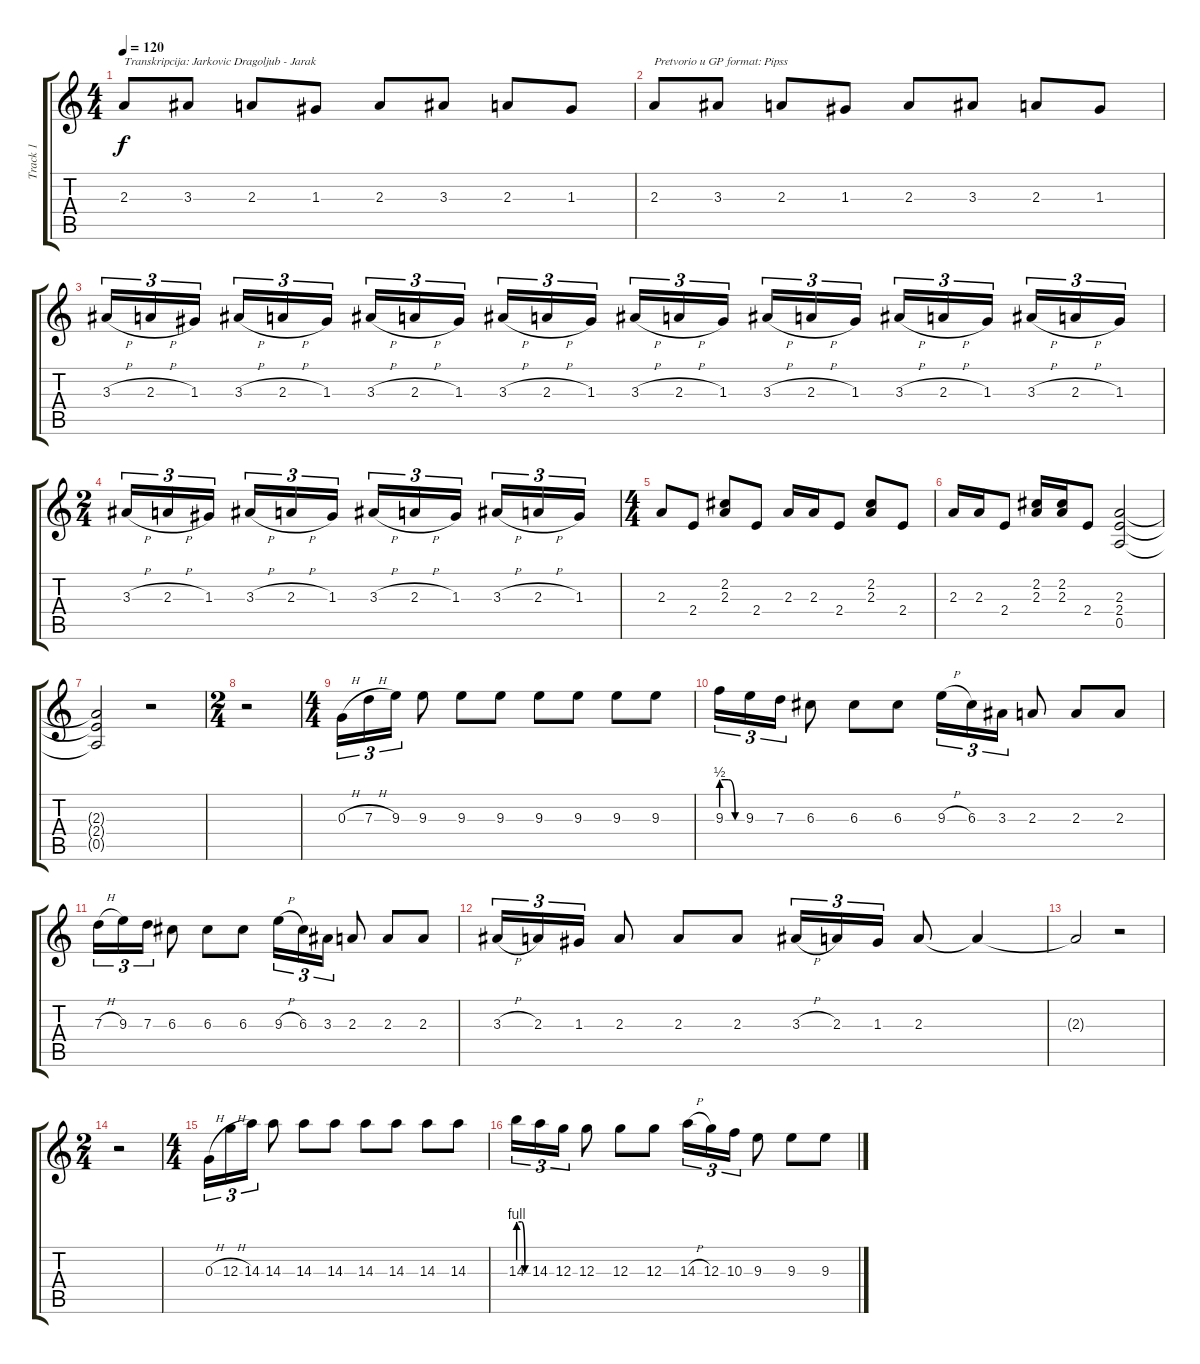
\track ("Track 1" "Track 1") {instrument acousticguitarnylon}
\staff {score tabs}
\tuning (E4 B3 G3 D3 A2 E2) {hide}
\ts (4 4)
\tempo 120
\clef g2
\ks c
2.3.8{txt "Transkripcija: Jarkovic Dragoljub - Jarak" dy f instrument acousticguitarnylon} 3.3.8 2.3.8 1.3.8 2.3.8 3.3.8 2.3.8 1.3.8 |
2.3.8{txt "Pretvorio u GP format: Pipss "} 3.3.8 2.3.8 1.3.8 2.3.8{txt ""} 3.3.8 2.3.8 1.3.8 |
3.3{h}.16{tu (3 2)} 2.3{h}.16{tu (3 2)} 1.3.16{tu (3 2)} 3.3{h}.16{tu (3 2)} 2.3{h}.16{tu (3 2)} 1.3.16{tu (3 2)} 3.3{h}.16{tu (3 2)} 2.3{h}.16{tu (3 2)} 1.3.16{tu (3 2)} 3.3{h}.16{tu (3 2)} 2.3{h}.16{tu (3 2)} 1.3.16{tu (3 2)} 3.3{h}.16{tu (3 2)} 2.3{h}.16{tu (3 2)} 1.3.16{tu (3 2)} 3.3{h}.16{tu (3 2)} 2.3{h}.16{tu (3 2)} 1.3.16{tu (3 2)} 3.3{h}.16{tu (3 2)} 2.3{h}.16{tu (3 2)} 1.3.16{tu (3 2)} 3.3{h}.16{tu (3 2)} 2.3{h}.16{tu (3 2)} 1.3.16{tu (3 2)} |
\ts (2 4)
3.3{h}.16{tu (3 2)} 2.3{h}.16{tu (3 2)} 1.3.16{tu (3 2)} 3.3{h}.16{tu (3 2)} 2.3{h}.16{tu (3 2)} 1.3.16{tu (3 2)} 3.3{h}.16{tu (3 2)} 2.3{h}.16{tu (3 2)} 1.3.16{tu (3 2)} 3.3{h}.16{tu (3 2)} 2.3{h}.16{tu (3 2)} 1.3.16{tu (3 2)} |
\ts (4 4)
2.3.8 2.4.8 (2.2 2.3).8 2.4.8 2.3.16 2.3.16 2.4.8 (2.2 2.3).8 2.4.8 |
2.3.16 2.3.16 2.4.8 (2.2 2.3).16 (2.2 2.3).16 2.4.8 (2.3 2.4 0.5).2 |
(2.3{t} 2.4{t} 0.5{t}).2 r.2 |
\ts (2 4)
r.2 |
\ts (4 4)
0.3{h}.16{tu (3 2)} 7.3{h}.16{tu (3 2)} 9.3.16{tu (3 2)} 9.3.8 9.3.8 9.3.8 9.3.8 9.3.8 9.3.8 9.3.8 |
9.3{be (custom 0 2 20 2 40 0 60 0)}.16{tu (3 2)} 9.3.16{tu (3 2)} 7.3.16{tu (3 2)} 6.3.8 6.3.8 6.3.8 9.3{h}.16{tu (3 2)} 6.3.16{tu (3 2)} 3.3.16{tu (3 2)} 2.3.8 2.3.8 2.3.8 |
7.3{h}.16{tu (3 2)} 9.3.16{tu (3 2)} 7.3.16{tu (3 2)} 6.3.8 6.3.8 6.3.8 9.3{h}.16{tu (3 2)} 6.3.16{tu (3 2)} 3.3.16{tu (3 2)} 2.3.8 2.3.8 2.3.8 |
3.3{h}.16{tu (3 2)} 2.3.16{tu (3 2)} 1.3.16{tu (3 2)} 2.3.8 2.3.8 2.3.8 3.3{h}.16{tu (3 2)} 2.3.16{tu (3 2)} 1.3.16{tu (3 2)} 2.3.8 2.3{t}.4 |
2.3{t}.2 r.2 |
\ts (2 4)
r.2 |
\ts (4 4)
0.3{h}.16{tu (3 2)} 12.3{h}.16{tu (3 2)} 14.3.16{tu (3 2)} 14.3.8 14.3.8 14.3.8 14.3.8 14.3.8 14.3.8 14.3.8 |
14.3{be (custom 0 4 20 4 40 0 60 0)}.16{tu (3 2)} 14.3.16{tu (3 2)} 12.3.16{tu (3 2)} 12.3.8 12.3.8 12.3.8 14.3{h}.16{tu (3 2)} 12.3.16{tu (3 2)} 10.3.16{tu (3 2)} 9.3.8 9.3.8 9.3.8
